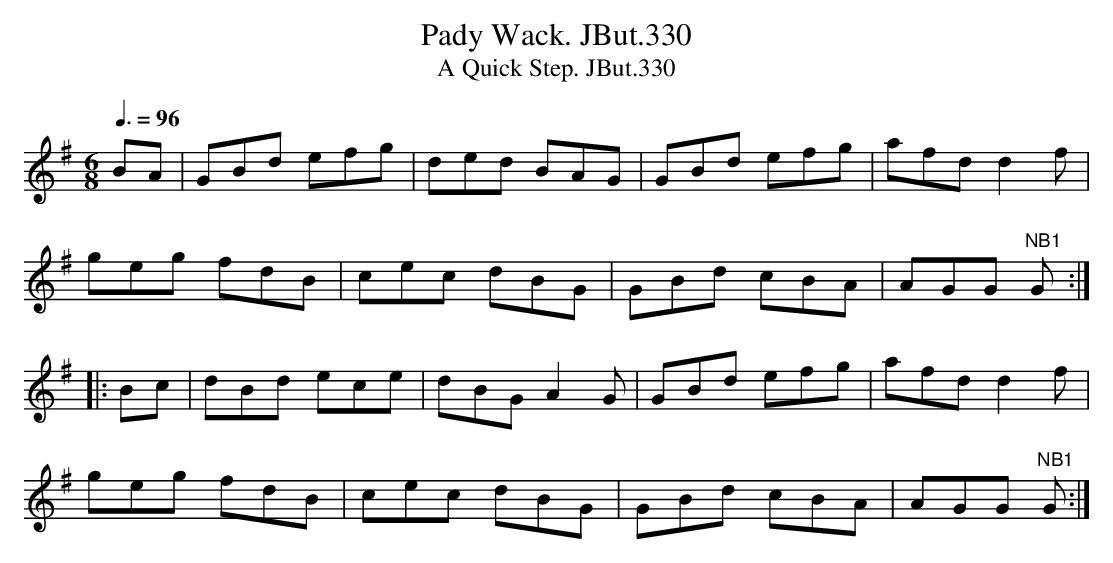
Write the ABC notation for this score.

X:1
T:Pady Wack. JBut.330
T:Quick Step. JBut.330, A
M:6/8
L:1/8
Q:3/8=96
K:G
BA|GBd efg|ded BAG|GBd efg|afd d2f|
geg fdB|cec dBG|GBd cBA|AGG "NB1"G:|
|:Bc|dBd ece|dBG A2G|GBd efg|afd d2f|
geg fdB|cec dBG|GBd cBA|AGG "NB1"G:|
